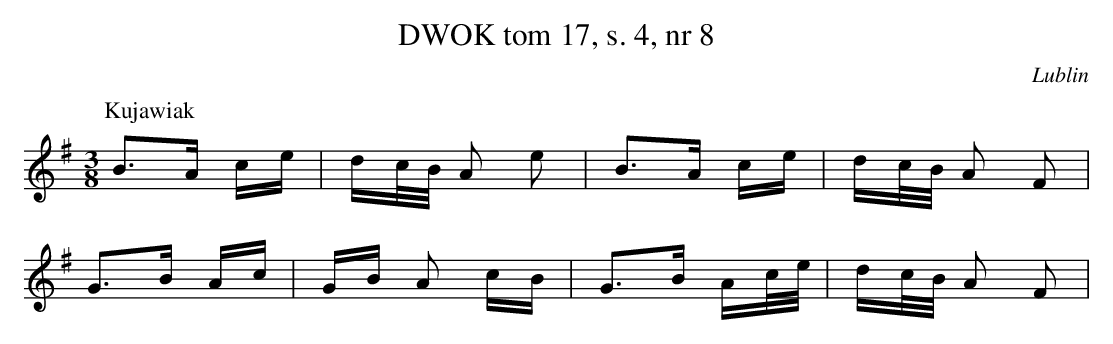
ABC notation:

X:1
T:DWOK tom 17, s. 4, nr 8
O:Lublin
L:1/16
M:3/8
K:G
P:Kujawiak
B3A ce|dc/2B/2 A2 e2|B3A ce|dc/2B/2 A2 F2|
G3B Ac|GB A2 cB|G3B Ac/2e/2|dc/2B/2 A2 F2|
